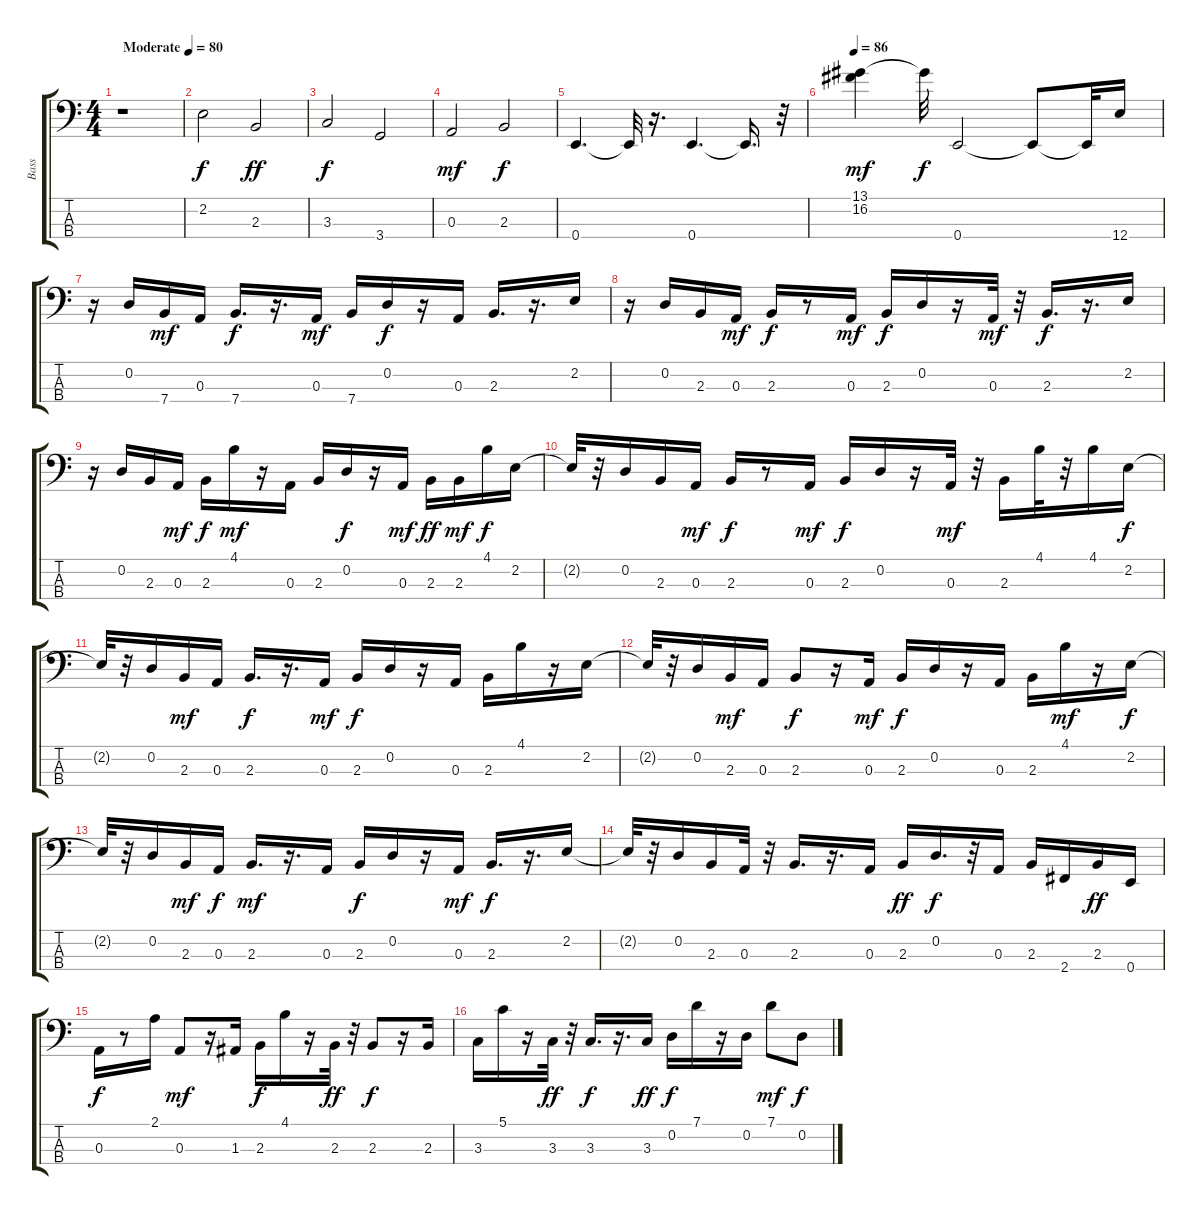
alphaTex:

\track ("Bass" "Bass") {instrument fretlessbass}
\staff {score tabs}
\tuning (G2 D2 A1 E1) {hide}
\ts (4 4)
\tempo (80 "Moderate")
\clef f4
\ks c
r.1{dy f instrument fretlessbass} |
2.2.2 2.3.2{dy ff} |
3.3.2{dy f} 3.4.2 |
0.3.2{dy mf} 2.3.2{dy f} |
0.4.4{d} 0.4{t}.32 r.16{d} 0.4.4{d} 0.4{t}.16{d} r.32 |
\tempo 86
(13.1 16.2).4{dy mf} 13.1{t}.32{dy f} 0.4.2 0.4{t}.8 0.4{t}.32 12.4.16 |
r.16 0.2.16 7.4.16{dy mf} 0.3.16 7.4.16{d dy f} r.16{d} 0.3.16{dy mf} 7.4.16 0.2.16{dy f} r.16 0.3.16 2.3.16{d} r.16{d} 2.2.16 |
r.16 0.2.16 2.3.16 0.3.16{dy mf} 2.3.16{dy f} r.8 0.3.16{dy mf} 2.3.16{dy f} 0.2.16 r.16 0.3.32{dy mf} r.32 2.3.16{d dy f} r.16{d} 2.2.16 |
r.16 0.2.16 2.3.16 0.3.16{dy mf} 2.3.16{dy f} 4.1.16{dy mf} r.16 0.3.16 2.3.16 0.2.16{dy f} r.16 0.3.16{dy mf} 2.3.16{dy ff} 2.3.16{dy mf} 4.1.16{dy f} 2.2.16 |
2.2{t}.32 r.32 0.2.16 2.3.16 0.3.16{dy mf} 2.3.16{dy f} r.8 0.3.16{dy mf} 2.3.16{dy f} 0.2.16 r.16 0.3.32{dy mf} r.32 2.3.16 4.1.32 r.32 4.1.16 2.2.16{dy f} |
2.2{t}.32 r.32 0.2.16 2.3.16{dy mf} 0.3.16 2.3.16{d dy f} r.16{d} 0.3.16{dy mf} 2.3.16{dy f} 0.2.16 r.16 0.3.16 2.3.16 4.1.16 r.16 2.2.16 |
2.2{t}.32 r.32 0.2.16 2.3.16{dy mf} 0.3.16 2.3.8{dy f} r.16 0.3.16{dy mf} 2.3.16{dy f} 0.2.16 r.16 0.3.16 2.3.16 4.1.16{dy mf} r.16 2.2.16{dy f} |
2.2{t}.32 r.32 0.2.16 2.3.16{dy mf} 0.3.16{dy f} 2.3.16{d dy mf} r.16{d} 0.3.16 2.3.16{dy f} 0.2.16 r.16 0.3.16{dy mf} 2.3.16{d dy f} r.16{d} 2.2.16 |
2.2{t}.32 r.32 0.2.16 2.3.16 0.3.32 r.32 2.3.16{d} r.16{d} 0.3.16 2.3.16{dy ff} 0.2.16{d dy f} r.32 0.3.16 2.3.16 2.4.16 2.3.16{dy ff} 0.4.16 |
0.3.16{dy f} r.8 2.1.16 0.3.8{dy mf} r.16 1.3.16 2.3.16{dy f} 4.1.16 r.16 2.3.32{dy ff} r.32 2.3.8{dy f} r.16 2.3.16 |
3.3.16 5.1.16 r.16 3.3.32{dy ff} r.32 3.3.16{d dy f} r.16{d} 3.3.16{dy ff} 0.2.16{dy f} 7.1.16 r.16 0.2.16 7.1.8{dy mf} 0.2.8{dy f}
